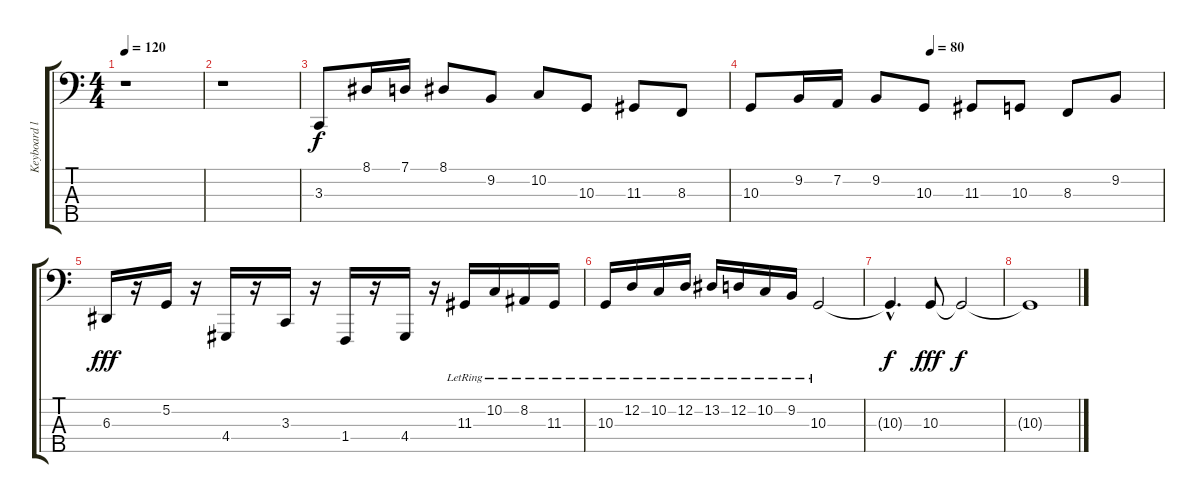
\track ("Keyboard left hand" "Keyboard l") {instrument harpsichord}
\staff {score tabs}
\tuning (G2 D2 A1 E1 B0) {hide}
\ts (4 4)
\tempo 120
\clef f4
\ks c
r.1{dy f} |
r.1 |
3.3.8 8.1.16 7.1.16 8.1.8 9.2.8 10.2.8 10.3.8 11.3.8 8.3.8 |
\tempo (80 0.4375)
10.3.8 9.2.16 7.2.16 9.2.8 10.3.8 11.3.8 10.3.8 8.3.8 9.2.8 |
6.3.16{dy fff} r.16 5.2.16 r.16 4.4.16 r.16 3.3.16 r.16 1.4.16 r.16 4.4.16 r.16 11.3{lr}.16 10.2{lr}.16 8.2{lr}.16 11.3{lr}.16 |
10.3{lr}.16 12.2{lr}.16 10.2{lr}.16 12.2{lr}.16 13.2{lr}.16 12.2{lr}.16 10.2{lr}.16 9.2{lr}.16 10.3{lr}.2 |
10.3{hac t}.4{d dy f} 10.3.8{dy fff} 10.3{t}.2{dy f} |
10.3{t}.1
